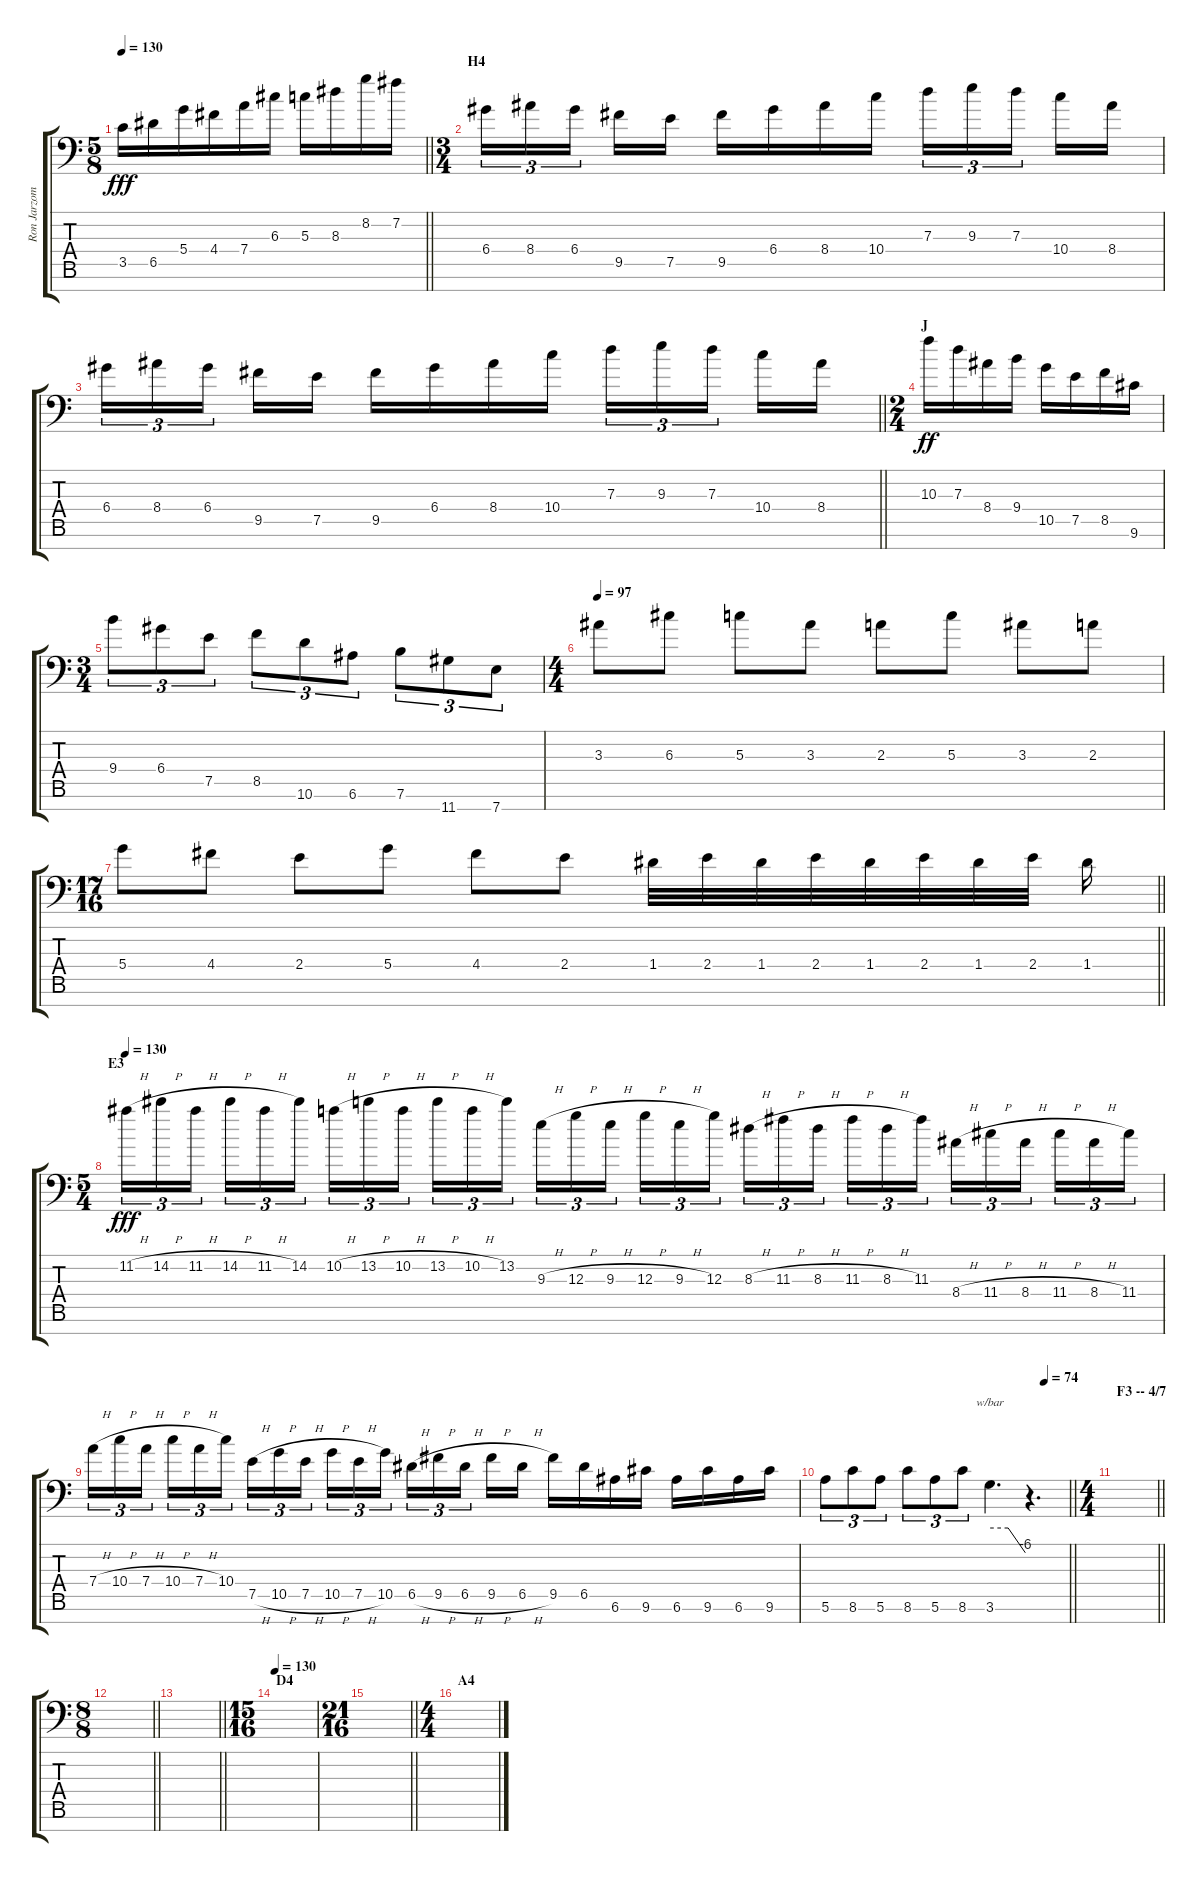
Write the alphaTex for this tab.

\track ("Ron Jarzombek Lead 2" "Ron Jarzom") {instrument distortionguitar}
\staff {score tabs}
\tuning (E4 B3 G3 D3 A2 E2 A1) {hide}
\ts (5 8)
\tempo 130
\clef f4
\barLineRight lightlight
\ks c
3.5.16{dy fff} 6.5.16 5.4.16 4.4.16 7.4.16 6.3.16 5.3.16 8.3.16 8.2.16 7.2.16 |
\ts (3 4)
\section ("" "H4")
6.4.16{tu (3 2)} 8.4.16{tu (3 2)} 6.4.16{tu (3 2) beam splitsecondary} 9.5.16 7.5.16 9.5.16 6.4.16 8.4.16 10.4.16 7.3.16{tu (3 2)} 9.3.16{tu (3 2)} 7.3.16{tu (3 2) beam splitsecondary} 10.4.16 8.4.16 |
\barLineRight lightlight
6.4.16{tu (3 2)} 8.4.16{tu (3 2)} 6.4.16{tu (3 2) beam splitsecondary} 9.5.16 7.5.16 9.5.16 6.4.16 8.4.16 10.4.16 7.3.16{tu (3 2)} 9.3.16{tu (3 2)} 7.3.16{tu (3 2) beam splitsecondary} 10.4.16 8.4.16 |
\ts (2 4)
\section ("" "J")
10.3.16{dy ff} 7.3.16 8.4.16 9.4.16 10.5.16 7.5.16 8.5.16 9.6.16 |
\ts (3 4)
9.4.8{tu (3 2)} 6.4.8{tu (3 2)} 7.5.8{tu (3 2)} 8.5.8{tu (3 2)} 10.6.8{tu (3 2)} 6.6.8{tu (3 2)} 7.6.8{tu (3 2)} 11.7.8{tu (3 2)} 7.7.8{tu (3 2)} |
\ts (4 4)
\tempo 97
3.3.8 6.3.8 5.3.8 3.3.8 2.3.8 5.3.8 3.3.8 2.3.8 |
\ts (17 16)
\barLineRight lightlight
5.4.8 4.4.8 2.4.8 5.4.8 4.4.8 2.4.8 1.4.32 2.4.32 1.4.32 2.4.32 1.4.32 2.4.32 1.4.32 2.4.32 1.4.16 |
\ts (5 4)
\section ("" "E3")
\tempo 130
11.2{h}.16{tu (3 2) dy fff} 14.2{h}.16{tu (3 2)} 11.2{h}.16{tu (3 2) beam splitsecondary} 14.2{h}.16{tu (3 2)} 11.2{h}.16{tu (3 2)} 14.2.16{tu (3 2)} 10.2{h}.16{tu (3 2)} 13.2{h}.16{tu (3 2)} 10.2{h}.16{tu (3 2) beam splitsecondary} 13.2{h}.16{tu (3 2)} 10.2{h}.16{tu (3 2)} 13.2.16{tu (3 2)} 9.3{h}.16{tu (3 2)} 12.3{h}.16{tu (3 2)} 9.3{h}.16{tu (3 2) beam splitsecondary} 12.3{h}.16{tu (3 2)} 9.3{h}.16{tu (3 2)} 12.3.16{tu (3 2)} 8.3{h}.16{tu (3 2)} 11.3{h}.16{tu (3 2)} 8.3{h}.16{tu (3 2) beam splitsecondary} 11.3{h}.16{tu (3 2)} 8.3{h}.16{tu (3 2)} 11.3.16{tu (3 2)} 8.4{h}.16{tu (3 2)} 11.4{h}.16{tu (3 2)} 8.4{h}.16{tu (3 2) beam splitsecondary} 11.4{h}.16{tu (3 2)} 8.4{h}.16{tu (3 2)} 11.4.16{tu (3 2)} |
7.4{h}.16{tu (3 2)} 10.4{h}.16{tu (3 2)} 7.4{h}.16{tu (3 2) beam splitsecondary} 10.4{h}.16{tu (3 2)} 7.4{h}.16{tu (3 2)} 10.4.16{tu (3 2)} 7.5{h}.16{tu (3 2)} 10.5{h}.16{tu (3 2)} 7.5{h}.16{tu (3 2) beam splitsecondary} 10.5{h}.16{tu (3 2)} 7.5{h}.16{tu (3 2)} 10.5.16{tu (3 2)} 6.5{h}.16{tu (3 2)} 9.5{h}.16{tu (3 2)} 6.5{h}.16{tu (3 2) beam splitsecondary} 9.5{h}.16 6.5{h}.16 9.5.16 6.5.16 6.6.16 9.6.16 6.6.16 9.6.16 6.6.16 9.6.16 |
\tempo (74 0.9)
\barLineRight lightlight
5.6.8{tu (3 2)} 8.6.8{tu (3 2)} 5.6.8{tu (3 2)} 8.6.8{tu (3 2)} 5.6.8{tu (3 2)} 8.6.8{tu (3 2)} 3.6.4{d tbe (custom default 0 0 31 0 60 -24)} r.4{d} |
\ts (4 4)
\section ("" "F3 -- 4/7")
\barLineRight lightlight
|
\ts (8 8)
\barLineRight lightlight
|
\barLineRight lightlight
|
\ts (15 16)
\section ("" "D4")
\tempo 130
|
\ts (21 16)
\barLineRight lightlight
|
\ts (4 4)
\section ("" "A4")
